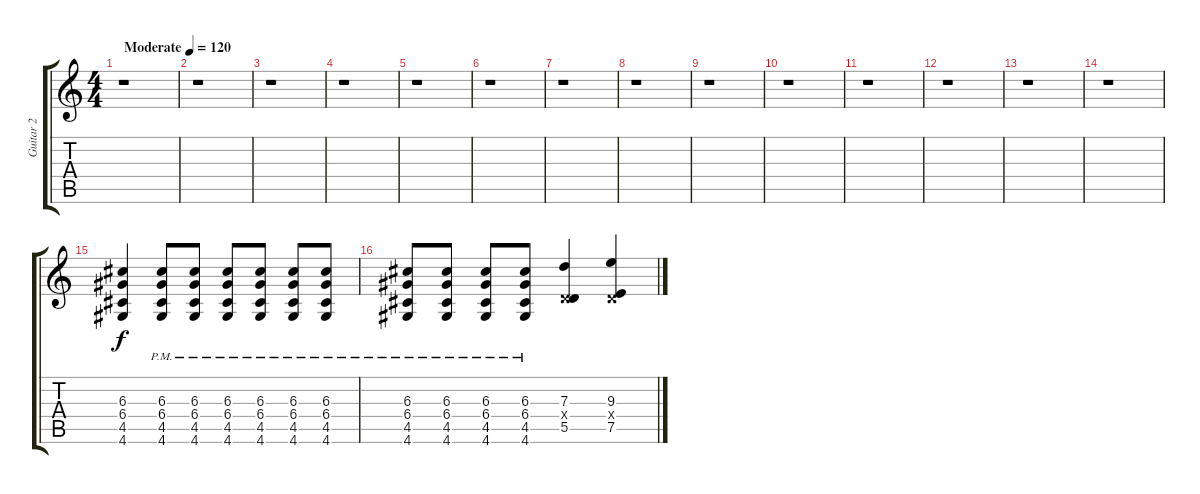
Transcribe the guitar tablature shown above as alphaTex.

\track ("Guitar 2" "Guitar 2") {instrument distortionguitar}
\staff {score tabs}
\tuning (E4 B3 G3 D3 A2 E2) {hide}
\ts (4 4)
\tempo (120 "Moderate")
\clef g2
\ks c
r.1{dy f instrument distortionguitar} |
r.1 |
r.1 |
r.1 |
r.1 |
r.1 |
r.1 |
r.1 |
r.1 |
r.1 |
r.1 |
r.1 |
r.1 |
r.1 |
(6.3 6.4 4.5 4.6).4 (6.3{pm} 6.4{pm} 4.5{pm} 4.6{pm}).8 (6.3{pm} 6.4{pm} 4.5{pm} 4.6{pm}).8 (6.3{pm} 6.4{pm} 4.5{pm} 4.6{pm}).8 (6.3{pm} 6.4{pm} 4.5{pm} 4.6{pm}).8 (6.3{pm} 6.4{pm} 4.5{pm} 4.6{pm}).8 (6.3{pm} 6.4{pm} 4.5{pm} 4.6{pm}).8 |
(6.3{pm} 6.4{pm} 4.5{pm} 4.6{pm}).8 (6.3{pm} 6.4{pm} 4.5{pm} 4.6{pm}).8 (6.3{pm} 6.4{pm} 4.5{pm} 4.6{pm}).8 (6.3{pm} 6.4{pm} 4.5{pm} 4.6{pm}).8 (7.3 0.4{x} 5.5).4 (9.3 0.4{x} 7.5).4
